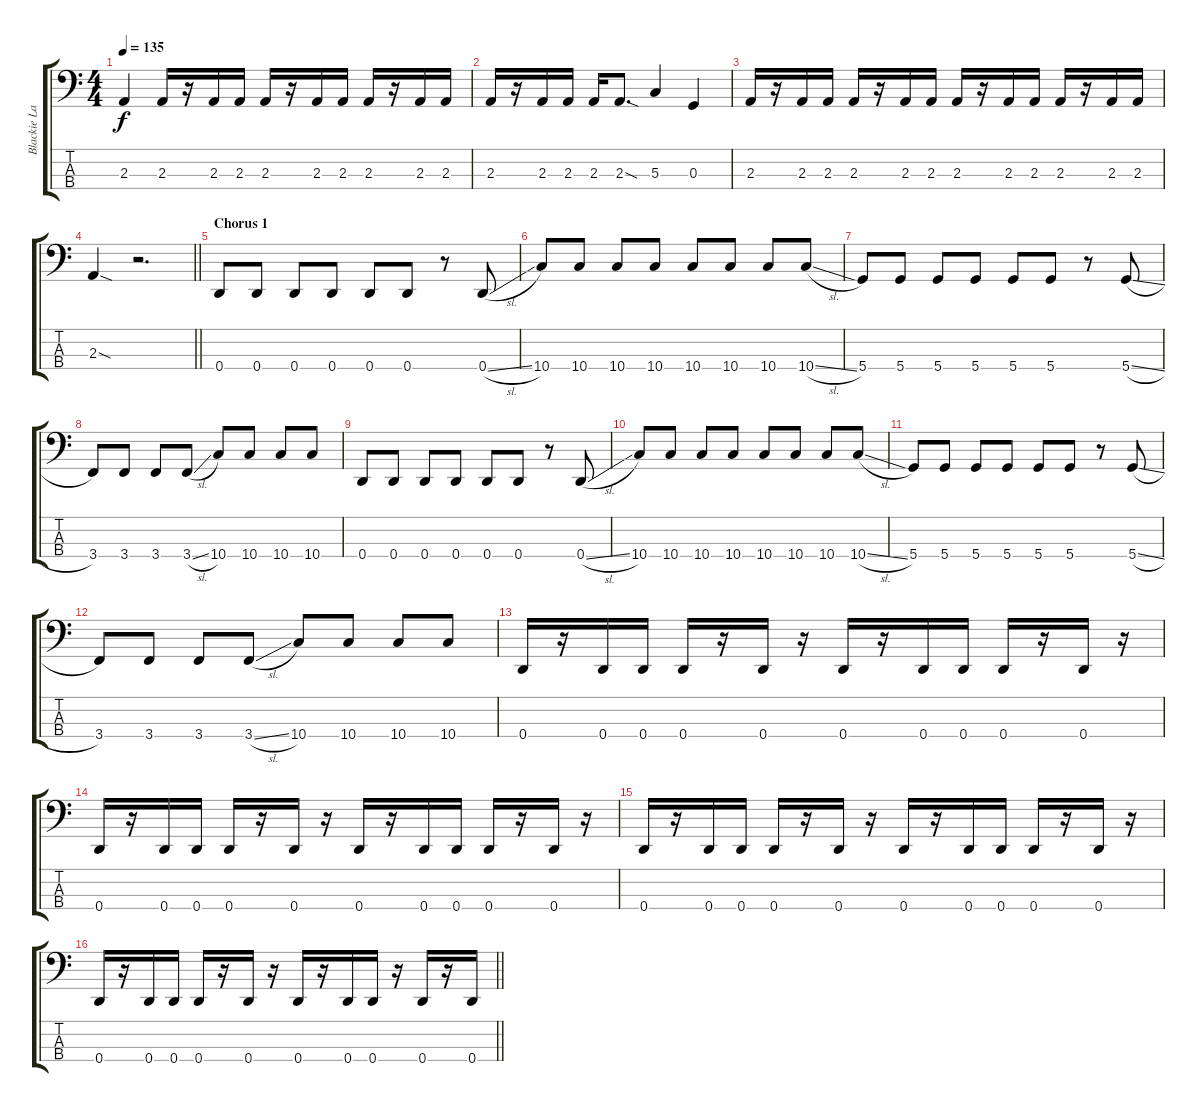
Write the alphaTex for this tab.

\track ("Blackie Lawless Bass" "Blackie La") {instrument electricbasspick}
\staff {score tabs}
\tuning (F2 C2 G1 D1) {hide}
\ts (4 4)
\tempo 135
\clef f4
\ks c
2.3.4{dy f} 2.3.16 r.16 2.3.16 2.3.16 2.3.16 r.16 2.3.16 2.3.16 2.3.16 r.16 2.3.16 2.3.16 |
2.3.16 r.16 2.3.16 2.3.16 2.3.16 2.3{sod}.8{d} 5.3.4 0.3.4 |
2.3.16 r.16 2.3.16 2.3.16 2.3.16 r.16 2.3.16 2.3.16 2.3.16 r.16 2.3.16 2.3.16 2.3.16 r.16 2.3.16 2.3.16 |
\barLineRight lightlight
2.3{sod}.4 r.2{d} |
\section ("" "Chorus 1")
0.4.8 0.4.8 0.4.8 0.4.8 0.4.8 0.4.8 r.8 0.4{sl}.8 |
10.4.8 10.4.8 10.4.8 10.4.8 10.4.8 10.4.8 10.4.8 10.4{sl}.8 |
5.4.8 5.4.8 5.4.8 5.4.8 5.4.8 5.4.8 r.8 5.4{sl}.8 |
3.4.8 3.4.8 3.4.8 3.4{sl}.8 10.4.8 10.4.8 10.4.8 10.4.8 |
0.4.8 0.4.8 0.4.8 0.4.8 0.4.8 0.4.8 r.8 0.4{sl}.8 |
10.4.8 10.4.8 10.4.8 10.4.8 10.4.8 10.4.8 10.4.8 10.4{sl}.8 |
5.4.8 5.4.8 5.4.8 5.4.8 5.4.8 5.4.8 r.8 5.4{sl}.8 |
3.4.8 3.4.8 3.4.8 3.4{sl}.8 10.4.8 10.4.8 10.4.8 10.4.8 |
0.4.16 r.16 0.4.16 0.4.16 0.4.16 r.16 0.4.16 r.16 0.4.16 r.16 0.4.16 0.4.16 0.4.16 r.16 0.4.16 r.16 |
0.4.16 r.16 0.4.16 0.4.16 0.4.16 r.16 0.4.16 r.16 0.4.16 r.16 0.4.16 0.4.16 0.4.16 r.16 0.4.16 r.16 |
0.4.16 r.16 0.4.16 0.4.16 0.4.16 r.16 0.4.16 r.16 0.4.16 r.16 0.4.16 0.4.16 0.4.16 r.16 0.4.16 r.16 |
\barLineRight lightlight
0.4.16 r.16 0.4.16 0.4.16 0.4.16 r.16 0.4.16 r.16 0.4.16 r.16 0.4.16 0.4.16 r.16 0.4.16 r.16 0.4.16
